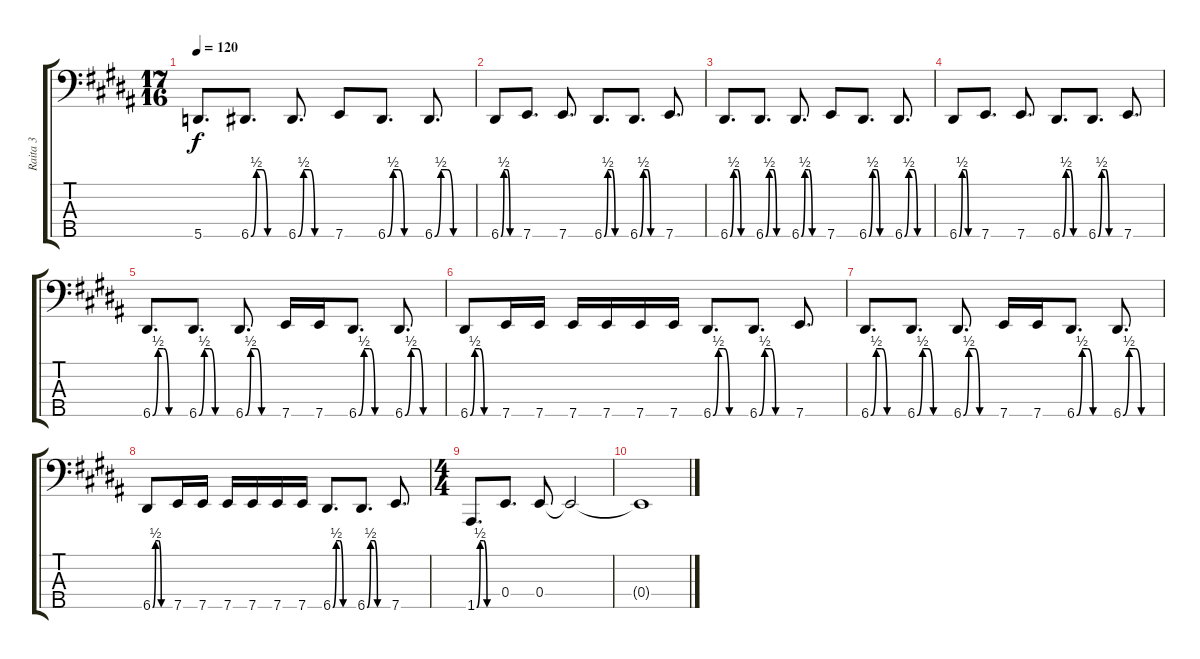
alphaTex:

\track ("Raita 3" "Raita 3") {instrument slapbass2}
\staff {score tabs}
\tuning (G2 D2 A1 E1 A0) {hide}
\ts (17 16)
\tempo 120
\clef f4
\ks g#minor
5.5{t}.8{d dy f} 6.5{be (custom 0 0 10 2 20 2 30 0 60 0)}.8{d} 6.5{be (custom 0 0 10 2 20 2 30 0 60 0)}.8{d} 7.5.8 6.5{be (custom 0 0 10 2 20 2 30 0 60 0)}.8{d} 6.5{be (custom 0 0 10 2 20 2 30 0 60 0)}.8{d} |
6.5{be (custom 0 0 10 2 20 2 30 0 60 0)}.8 7.5.8{d} 7.5.8{d} 6.5{be (custom 0 0 10 2 20 2 30 0 60 0)}.8{d} 6.5{be (custom 0 0 10 2 20 2 30 0 60 0)}.8{d} 7.5.8{d} |
6.5{be (custom 0 0 10 2 20 2 30 0 60 0)}.8{d} 6.5{be (custom 0 0 10 2 20 2 30 0 60 0)}.8{d} 6.5{be (custom 0 0 10 2 20 2 30 0 60 0)}.8{d} 7.5.8 6.5{be (custom 0 0 10 2 20 2 30 0 60 0)}.8{d} 6.5{be (custom 0 0 10 2 20 2 30 0 60 0)}.8{d} |
6.5{be (custom 0 0 10 2 20 2 30 0 60 0)}.8 7.5.8{d} 7.5.8{d} 6.5{be (custom 0 0 10 2 20 2 30 0 60 0)}.8{d} 6.5{be (custom 0 0 10 2 20 2 30 0 60 0)}.8{d} 7.5.8{d} |
6.5{be (custom 0 0 10 2 20 2 30 0 60 0)}.8{d} 6.5{be (custom 0 0 10 2 20 2 30 0 60 0)}.8{d} 6.5{be (custom 0 0 10 2 20 2 30 0 60 0)}.8{d} 7.5.16 7.5.16 6.5{be (custom 0 0 10 2 20 2 30 0 60 0)}.8{d} 6.5{be (custom 0 0 10 2 20 2 30 0 60 0)}.8{d} |
6.5{be (custom 0 0 10 2 20 2 30 0 60 0)}.8 7.5.16 7.5.16 7.5.16 7.5.16 7.5.16 7.5.16 6.5{be (custom 0 0 10 2 20 2 30 0 60 0)}.8{d} 6.5{be (custom 0 0 10 2 20 2 30 0 60 0)}.8{d} 7.5.8{d} |
6.5{be (custom 0 0 10 2 20 2 30 0 60 0)}.8{d} 6.5{be (custom 0 0 10 2 20 2 30 0 60 0)}.8{d} 6.5{be (custom 0 0 10 2 20 2 30 0 60 0)}.8{d} 7.5.16 7.5.16 6.5{be (custom 0 0 10 2 20 2 30 0 60 0)}.8{d} 6.5{be (custom 0 0 10 2 20 2 30 0 60 0)}.8{d} |
6.5{be (custom 0 0 10 2 20 2 30 0 60 0)}.8 7.5.16 7.5.16 7.5.16 7.5.16 7.5.16 7.5.16 6.5{be (custom 0 0 10 2 20 2 30 0 60 0)}.8{d} 6.5{be (custom 0 0 10 2 20 2 30 0 60 0)}.8{d} 7.5.8{d} |
\ts (4 4)
1.5{be (custom 0 0 10 2 20 2 30 0 60 0)}.8{d} 0.4.8{d} 0.4.8 0.4{t}.2 |
0.4{t}.1
